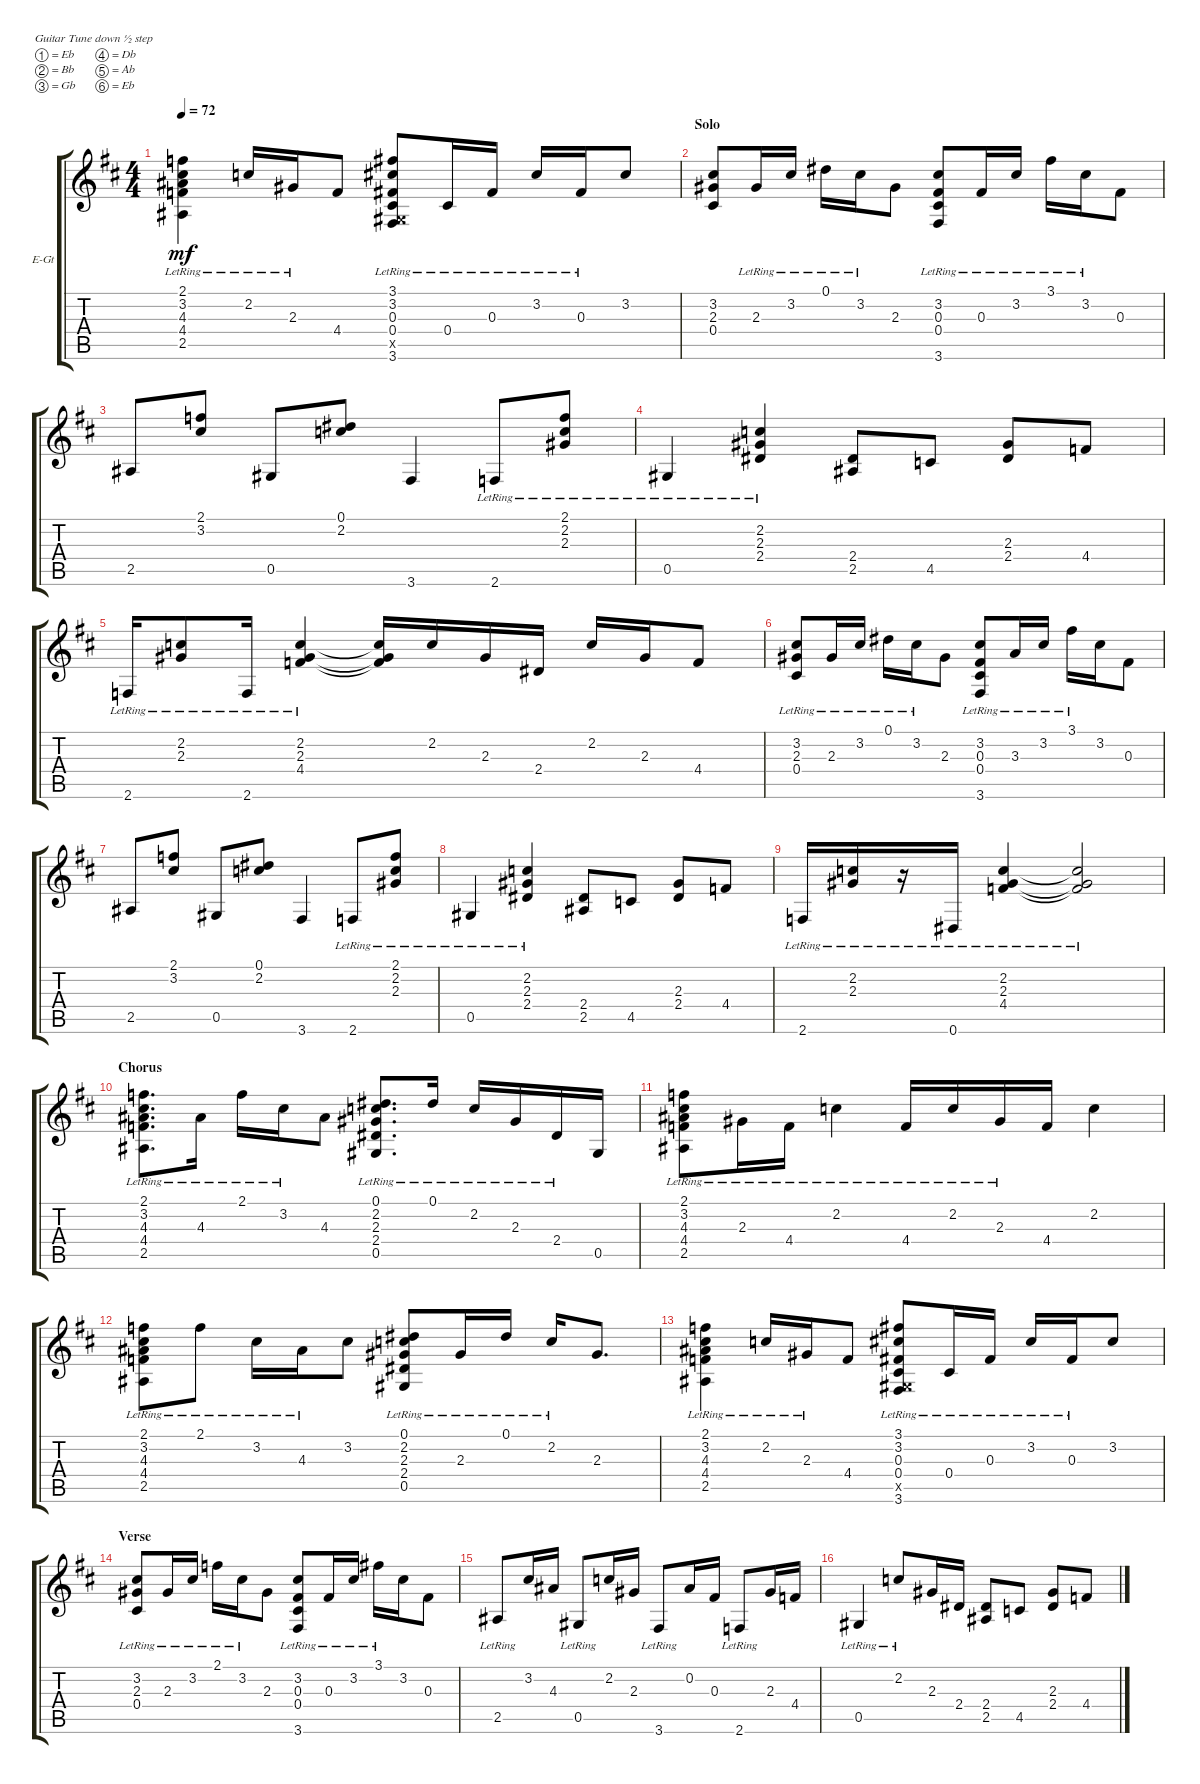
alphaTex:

\defaultSystemsLayout 4
\bracketExtendMode groupsimilarinstruments
\firstSystemTrackNameOrientation horizontal
\otherSystemsTrackNameOrientation horizontal
\track ("ACE FREHLEY" "E-Gt") {instrument distortionguitar}
\staff {score tabs}
\tuning (Eb4 Bb3 Gb3 Db3 Ab2 Eb2)
\ts (4 4)
\tempo 72
\clef g2
\scale
0.401653
\ks d
(2.5 4.4 4.3{lr} 3.2 2.1).4{dy mf beam invert} 2.2{lr}.16 2.3{lr}.16 4.4.8 (3.1 3.2 0.3 0.4{lr} 3.6 0.5{x}).8 0.4{lr}.16 0.3{lr}.16 3.2{lr}.16 0.3{lr}.16 3.2.8 |
\section ("" "Solo")
\scale
0.303215 (3.2 2.3 0.4).8 2.3{lr}.16 3.2{lr}.16 0.1{lr}.16 3.2{lr}.16 2.3.8 (3.6 0.4 0.3{lr} 3.2).8 0.3{lr}.16 3.2{lr}.16 3.1{lr}.16 3.2{lr}.16 0.3.8 |
\scale
0.294687 2.5.8 (2.1 3.2).8 0.5.8 (2.2 0.1).8 3.6.4 2.6{lr}.8 (2.1{lr} 2.2 2.3).8 |
0.5{lr}.4 (2.4 2.3 2.2{lr}).4 (2.5 2.4).8 4.5.8 (2.4 2.3).8 4.4.8 |
2.6{lr}.16 (2.2 2.3{lr}).8 2.6{lr}.16 (2.2 2.3 4.4{lr}).4 (2.2{t} 2.3{t} 4.4{t}).16 2.2.16 2.3.16 2.4.16 2.2.16 2.3.16 4.4.8 |
(3.2 2.3{lr} 0.4).8 2.3{lr}.16 3.2{lr}.16 0.1{lr}.16 3.2{lr}.16 2.3.8 (3.2{lr} 0.3 0.4 3.6).8 3.3{lr}.16 3.2{lr}.16 3.1{lr}.16 3.2.16 0.3.8 |
2.5.8 (2.1 3.2).8 0.5.8 (2.2 0.1).8 3.6.4 2.6{lr}.8 (2.1{lr} 2.2 2.3).8 |
0.5{lr}.4 (2.4 2.3 2.2{lr}).4 (2.5 2.4).8 4.5.8 (2.4 2.3).8 4.4.8 |
2.6{lr}.16 (2.2 2.3{lr}).16 r.16 0.6{lr}.16 (4.4{lr} 2.3 2.2).4 (4.4{lr t} 2.3{t} 2.2{t}).2 |
\section ("" "Chorus")
(2.5 4.4 4.3{lr} 3.2 2.1).8{d beam invert} 4.3{lr}.16 2.1{lr}.16 3.2{lr}.16 4.3.8 (0.1{lr} 2.2 2.3 2.4 0.5).8{d} 0.1{lr}.16 2.2{lr}.16 2.3{lr}.16 2.4{lr}.16 0.5.16 |
(2.5 4.4 4.3{lr} 3.2 2.1).8{beam invert} 2.3{lr}.16 4.4{lr}.16 2.2{lr}.4 4.4{lr}.16 2.2{lr}.16 2.3{lr}.16 4.4.16 2.2.4 |
(2.5 4.4 4.3{lr} 3.2 2.1{lr}).8{beam invert} 2.1{lr}.8 3.2{lr}.16 4.3{lr}.16 3.2.8 (0.1 2.2 2.3{lr} 2.4 0.5).8 2.3{lr}.16 0.1{lr}.16 2.2{lr}.16 2.3.8{d} |
(2.5 4.4 4.3{lr} 3.2 2.1).4{beam invert} 2.2{lr}.16 2.3{lr}.16 4.4.8 (3.1 3.2 0.3 0.4{lr} 3.6 0.5{x}).8 0.4{lr}.16 0.3{lr}.16 3.2{lr}.16 0.3{lr}.16 3.2.8 |
\section ("" "Verse")
(3.2 2.3{lr} 0.4).8 2.3{lr}.16 3.2{lr}.16 2.1{lr}.16 3.2{lr}.16 2.3.8 (3.2{lr} 0.3 0.4 3.6).8 0.3{lr}.16 3.2{lr}.16 3.1{lr}.16 3.2.16 0.3.8 |
2.5{lr}.8 3.2.16 4.3.16 0.5{lr}.8 2.2.16 2.3.16 3.6{lr}.8 0.2.16 0.3.16 2.6{lr}.8 2.3.16 4.4.16 |
\scale
0.371656 0.5{lr}.4 2.2{lr}.8 2.3.16 2.4.16 (2.4 2.5).8 4.5.8 (2.4 2.3).8 4.4.8
